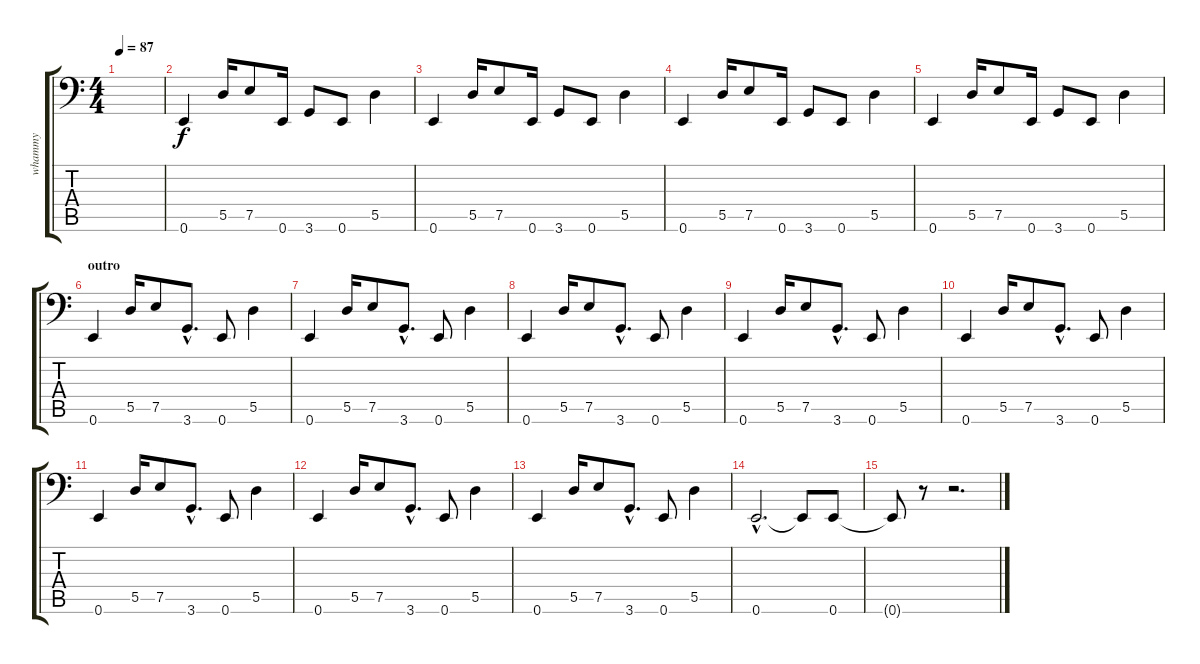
\track ("whammy" "whammy") {instrument distortionguitar}
\staff {score tabs}
\tuning (E3 B2 G2 D2 A1 E1) {hide}
\ts (4 4)
\tempo 87
\clef f4
\ks c
|
0.6.4 5.5.16 7.5.8 0.6.16 3.6.8 0.6.8 5.5.4 |
0.6.4 5.5.16 7.5.8 0.6.16 3.6.8 0.6.8 5.5.4 |
0.6.4 5.5.16 7.5.8 0.6.16 3.6.8 0.6.8 5.5.4 |
0.6.4 5.5.16 7.5.8 0.6.16 3.6.8 0.6.8 5.5.4 |
\section ("" "outro")
0.6.4 5.5.16 7.5.8 3.6{hac}.8{d} 0.6.8 5.5.4 |
0.6.4 5.5.16 7.5.8 3.6{hac}.8{d} 0.6.8 5.5.4 |
0.6.4 5.5.16 7.5.8 3.6{hac}.8{d} 0.6.8 5.5.4 |
0.6.4 5.5.16 7.5.8 3.6{hac}.8{d} 0.6.8 5.5.4 |
0.6.4 5.5.16 7.5.8 3.6{hac}.8{d} 0.6.8 5.5.4 |
0.6.4 5.5.16 7.5.8 3.6{hac}.8{d} 0.6.8 5.5.4 |
0.6.4 5.5.16 7.5.8 3.6{hac}.8{d} 0.6.8 5.5.4 |
0.6.4 5.5.16 7.5.8 3.6{hac}.8{d} 0.6.8 5.5.4 |
0.6{hac}.2{d} 0.6{t}.8 0.6.8 |
0.6{t}.8 r.8 r.2{d}
